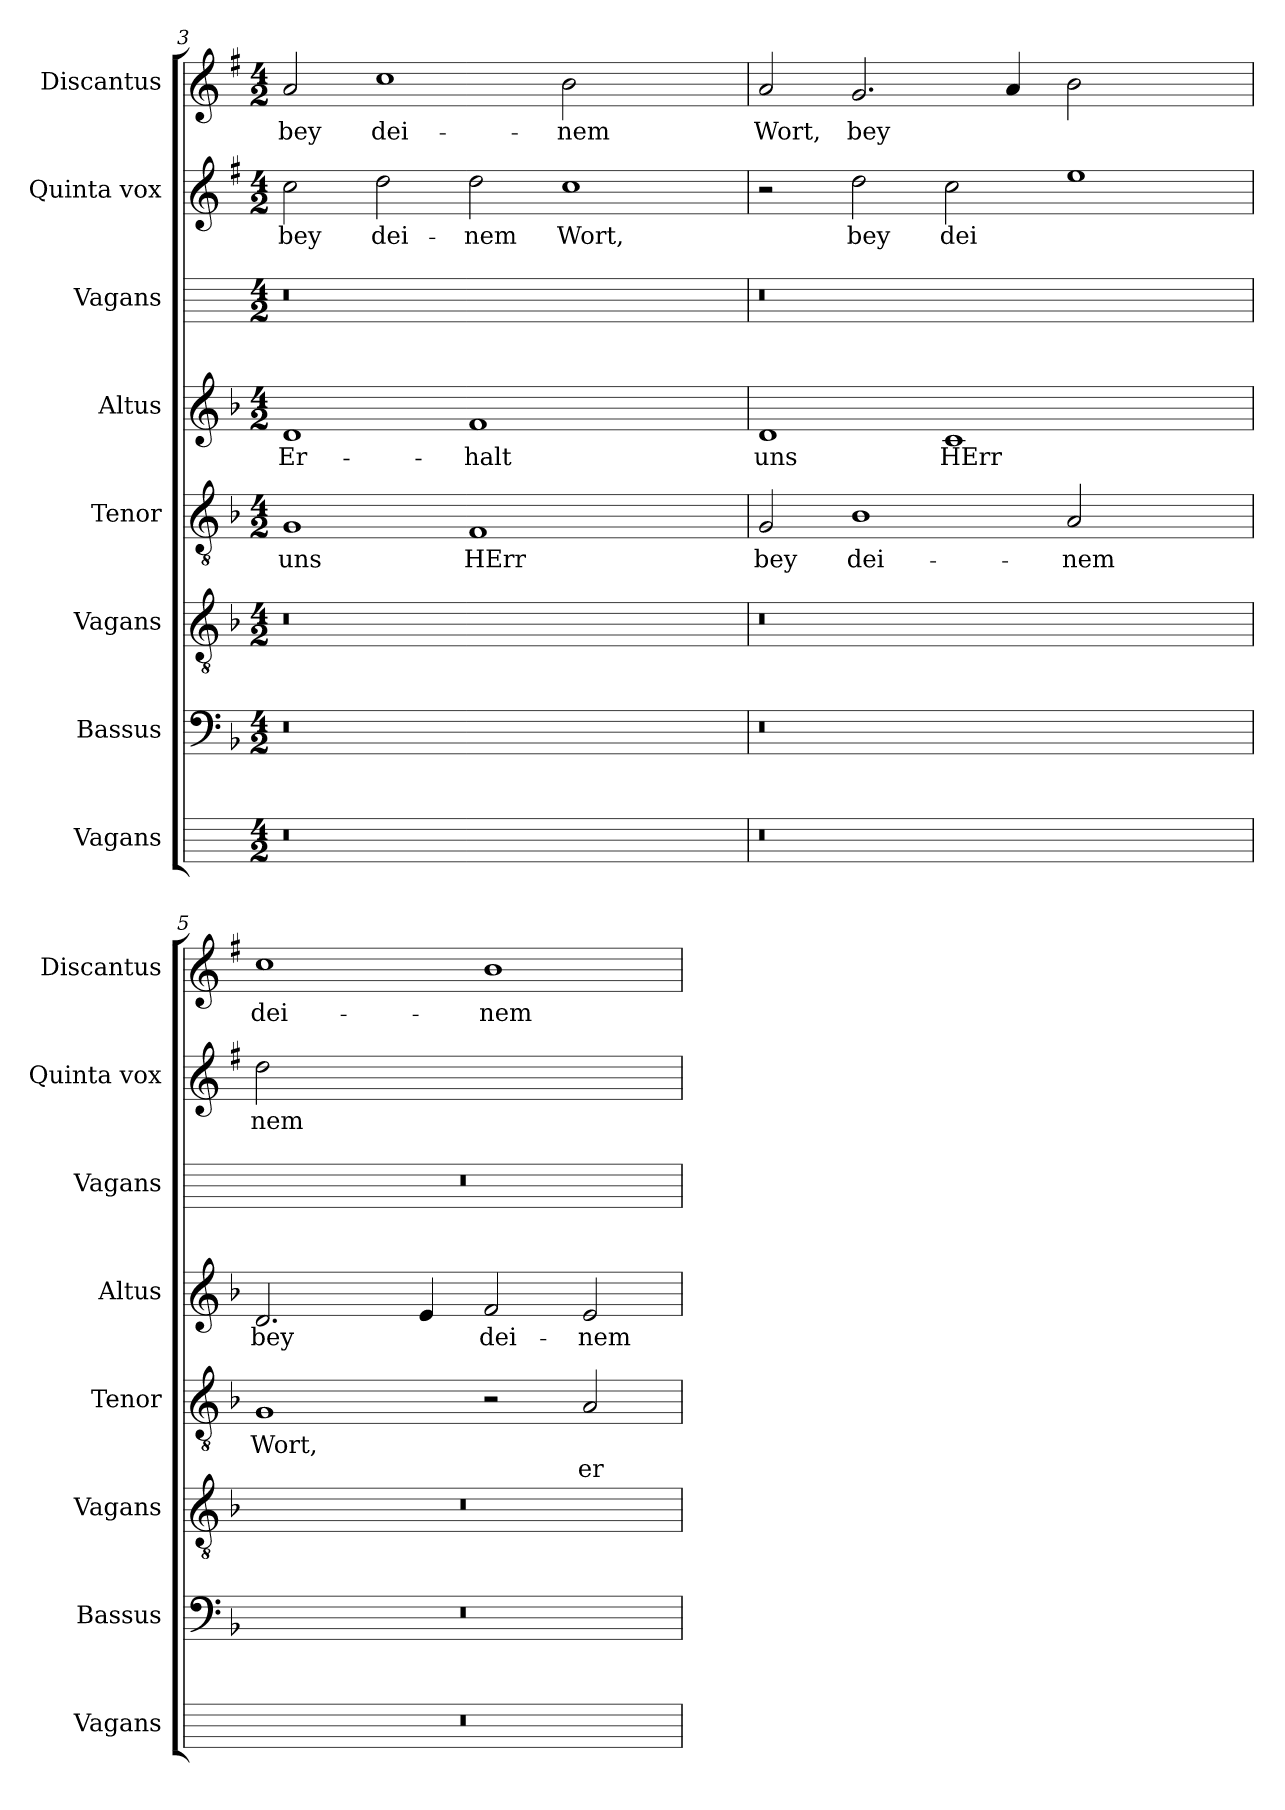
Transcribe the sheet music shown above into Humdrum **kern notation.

**kern	**kern	**kern	**kern	**text	**text	**kern	**text	**kern	**kern	**text	**kern	**text
*part8	*part7	*part6	*part5	*part5	*part5	*part4	*part4	*part3	*part2	*part2	*part1	*part1
*staff8	*staff7	*staff6	*staff5	*staff5	*staff5	*staff4	*staff4	*staff3	*staff2	*staff2	*staff1	*staff1
*I"Vagans	*I"Bassus	*I"Vagans	*I"Tenor	*	*	*I"Altus	*	*I"Vagans	*I"Quinta vox	*	*I"Discantus	*
*I'Vagans	*I'Bassus	*I'Vagans	*I'Tenor	*	*	*I'Altus	*	*I'Vagans	*I'Quinta vox	*	*I'Discantus	*
*	*clefF4	*clefGv2	*clefGv2	*	*	*clefG2	*	*	*clefG2	*	*clefG2	*
*	*	*	*	*	*	*	*	*ITrd1c2	*ITrd1c2	*	*ITrd1c2	*
*	*k[b-]	*k[b-]	*k[b-]	*	*	*k[b-]	*	*	*k[b-]	*	*k[b-]	*
*	*F:	*F:	*F:	*	*	*F:	*	*	*F:	*	*F:	*
*M4/2	*M4/2	*M4/2	*M4/2	*	*	*M4/2	*	*M4/2	*M4/2	*	*M4/2	*
=3	=3	=3	=3	=3	=3	=3	=3	=3	=3	=3	=3	=3
!	!	!	!	!LO:LY:b	!	!	!LO:LY:b	!	!	!LO:LY:b	!	!LO:LY:b
*	*	*	*	*	*	*	*	*	*	*	*^	*
0r	0r	0r	1G	uns	.	1d	Er-	0r	2b-	bey	2g	2ryy	bey
!	!	!	!	!	!	!	!	!	!	!LO:LY:b	!	!	!LO:LY:b
.	.	.	.	.	.	.	.	.	2cc	dei-	1b-	0ryy	dei-
!	!	!	!	!LO:LY:b	!	!	!LO:LY:b	!	!	!LO:LY:b	!	!	!
.	.	.	1F	HErr	.	1f	-halt	.	2cc	-nem	.	.	.
!	!	!	!	!	!	!	!	!	!	!LO:LY:b	!	!	!LO:LY:b
.	.	.	.	.	.	.	.	.	1b-	Wort,	2a	.	-nem
2ryy	2ryy	2ryy	2ryy	.	.	2ryy	.	2ryy	.	.	2ryy	.	.
=4	=4	=4	=4	=4	=4	=4	=4	=4	=4	=4	=4	=4	=4
!	!	!	!	!LO:LY:b	!	!	!LO:LY:b	!	!	!	!	!	!LO:LY:b
0r	0r	0r	2G	bey	.	1d	uns	0r	2r	.	2g	2ryy	Wort,
!	!	!	!	!LO:LY:b	!	!	!	!	!	!LO:LY:b	!	!	!LO:LY:b
.	.	.	1B-	dei-	.	.	.	.	2cc	bey	2.f	0ryy	bey
!	!	!	!	!	!	!	!LO:LY:b	!	!	!LO:LY:b	!	!	!
.	.	.	.	.	.	1c	HErr	.	2b-	dei	.	.	.
.	.	.	.	.	.	.	.	.	.	.	4g	.	.
!	!	!	!	!LO:LY:b	!	!	!	!	!	!	!	!	!
.	.	.	2A	-nem	.	.	.	.	1dd	.	2a	.	.
2ryy	2ryy	2ryy	2ryy	.	.	2ryy	.	2ryy	.	.	2ryy	.	.
=5	=5	=5	=5	=5	=5	=5	=5	=5	=5	=5	=5	=5	=5
!	!	!	!	!LO:LY:b	!	!	!LO:LY:b	!	!	!LO:LY:b	!	!	!LO:LY:b
0r	0r	0r	1G	Wort,	.	2.d	bey	0r	2cc	nem	1b-	0ryy	dei-
.	.	.	.	.	.	.	.	.	1.ryy	.	.	.	.
.	.	.	.	.	.	4e	.	.	.	.	.	.	.
!	!	!	!	!	!	!	!LO:LY:b	!	!	!	!	!	!LO:LY:b
.	.	.	2r	.	.	2f	dei-	.	.	.	1a	.	-nem
!	!	!	!	!	!LO:LY:b	!	!LO:LY:b	!	!	!	!	!	!
.	.	.	2A	.	er-	2e	-nem	.	.	.	.	.	.
*	*	*	*	*	*	*	*	*	*	*	*v	*v	*
=	=	=	=	=	=	=	=	=	=	=	=	=
*-	*-	*-	*-	*-	*-	*-	*-	*-	*-	*-	*-	*-
